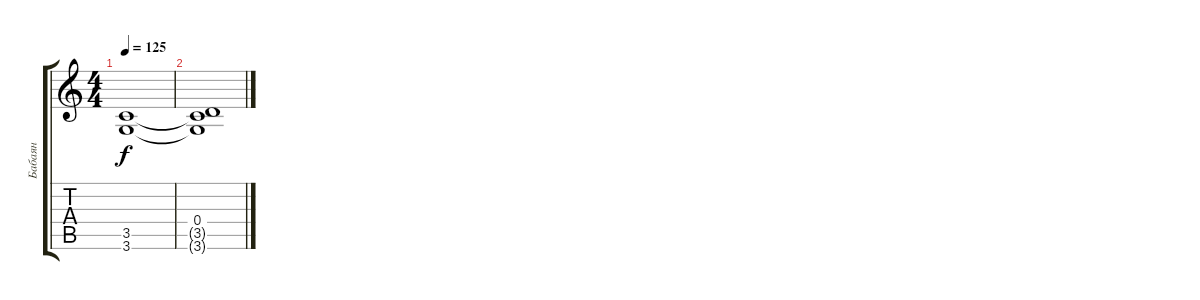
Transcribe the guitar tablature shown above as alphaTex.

\track ("Бабаян" "Бабаян") {instrument distortionguitar}
\staff {score tabs}
\tuning (E4 B3 G3 D3 A2 E2) {hide}
\ts (4 4)
\tempo 125
\clef g2
\ks c
(3.5 3.6).1{dy f} |
(0.4{t} 3.5{t} 3.6{t}).1
